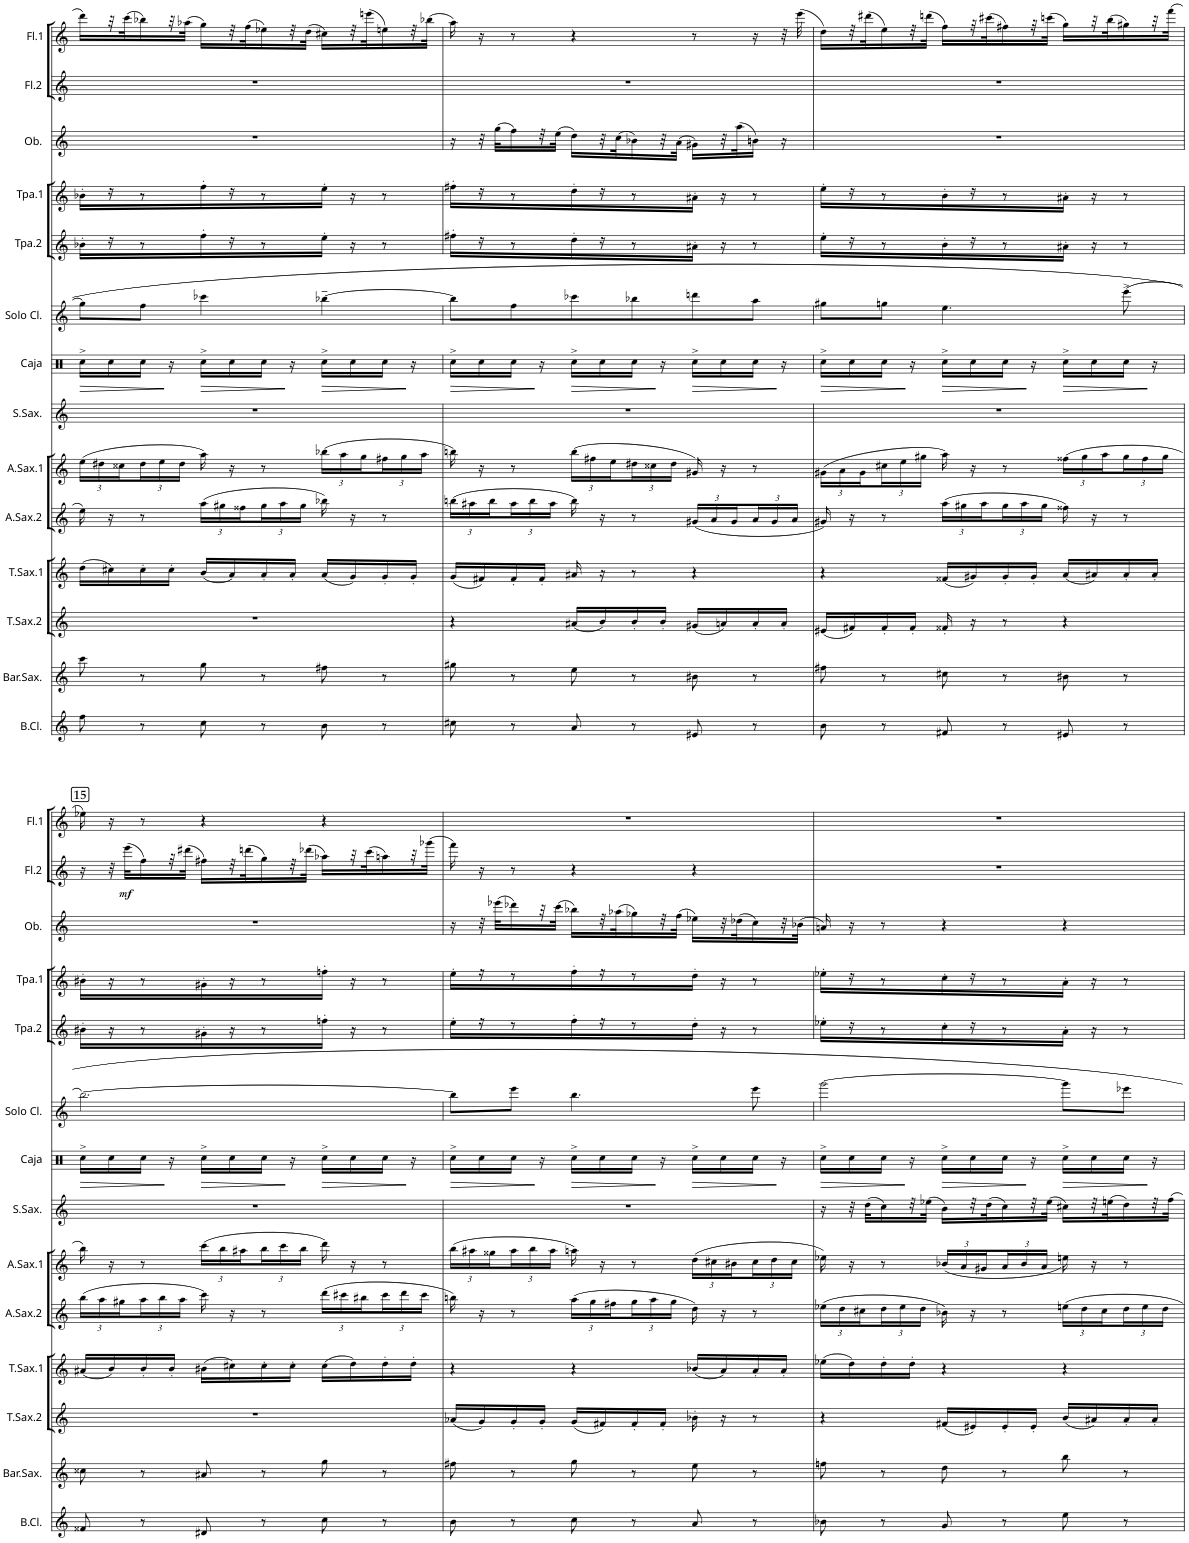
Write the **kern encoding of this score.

**kern	**kern	**kern	**kern	**kern	**kern	**kern	**kern	**dynam	**kern	**kern	**kern	**kern	**kern	**dynam	**kern
*part14	*part13	*part12	*part11	*part10	*part9	*part8	*part7	*part7	*part6	*part5	*part4	*part3	*part2	*part2	*part1
*staff14	*staff13	*staff12	*staff11	*staff10	*staff9	*staff8	*staff7	*staff7	*staff6	*staff5	*staff4	*staff3	*staff2	*staff2	*staff1
*I"B.Cl.	*I"Bar.Sax.	*I"T.Sax.2	*I"T.Sax.1	*I"A.Sax.2	*I"A.Sax.1	*I"S.Sax.	*I"Caja	*	*I"Solo Cl.	*I"Tpa.2	*I"Tpa.1	*I"Ob.	*I"Fl.2	*	*I"Fl.1
*I'B.Cl.	*I'Bar.Sax.	*I'T.Sax.2	*I'T.Sax.1	*I'A.Sax.2	*I'A.Sax.1	*I'S.Sax.	*I'Caja	*	*I'Solo Cl.	*I'Tpa.2	*I'Tpa.1	*I'Ob.	*I'Fl.2	*	*I'Fl.1
!!LO:PB:g=z
*clefG2	*clefG2	*clefG2	*clefG2	*clefG2	*clefG2	*clefG2	*clefX	*	*clefG2	*clefG2	*clefG2	*clefG2	*clefG2	*	*clefG2
*Trd8c14	*Trd12c21	*Trd8c14	*Trd8c14	*Trd5c9	*Trd5c9	*Trd1c2	*	*	*Trd2c3	*Trd4c7	*Trd4c7	*	*	*	*
*k[]	*k[]	*k[]	*k[]	*k[]	*k[]	*k[]	*k[]	*	*k[]	*k[]	*k[]	*k[]	*k[]	*	*k[]
*M3/4	*M3/4	*M3/4	*M3/4	*M3/4	*M3/4	*M3/4	*M3/4	*	*M3/4	*M3/4	*M3/4	*M3/4	*M3/4	*	*M3/4
*	*	*	*	*	*Xbrackettup	*	*	*	*	*	*	*	*	*	*
=46	=46	=46	=46	=46	=46	=46	=46	=46	=46	=46	=46	=46	=46	=46	=46
!	!	!	!	!	!	!	!	!LO:HP:b	!	!	!	!	!	!	!
8ff\	8ccc\	2.r	(16dd\LL	16ee\	(>24ee\LL	2.r	16Rcc^\LL	>	8gg-\L]	16b-X'\LL	16b-X'\LL	2.r	2.r	.	16ddd\LL
.	.	.	.	.	24dd#X\	.	.	.	.	.	.	.	.	.	.
.	.	.	16cc#X\)	16r	.	.	16Rcc\	.	.	16r	16r	.	.	.	32r
.	.	.	.	.	24cc##X\	.	.	.	.	.	.	.	.	.	.
.	.	.	.	.	.	.	.	.	.	.	.	.	.	.	(32ccc\J
8r	8r	.	16cc#'\	8r	24dd#\	.	16Rcc\JJ	.	8ff\J	8r	8r	.	.	.	16bb-X\)
.	.	.	.	.	24ee\	.	.	.	.	.	.	.	.	.	.
.	.	.	16cc#'\JJ	.	.	.	16r	]	.	.	.	.	.	.	32r
.	.	.	.	.	24dd#\JJ	.	.	.	.	.	.	.	.	.	.
.	.	.	.	.	.	.	.	.	.	.	.	.	.	.	(32aa-X\JJJ
*	*	*	*	*Xbrackettup	*	*	*	*	*	*	*	*	*	*	*
!	!	!	!	!	!	!	!	!LO:HP:b	!	!	!	!	!	!	!
8cc\	8gg\	.	(16b/LL	(24aa\LL	16aa\)	.	16Rcc^\LL	>	4ccc-X\	16ff'\L	16ff'\L	.	.	.	16gg\LL)
.	.	.	.	24gg#X\	.	.	.	.	.	.	.	.	.	.	.
.	.	.	16a/)	.	16r	.	16Rcc\	.	.	16r	16r	.	.	.	32r
.	.	.	.	24ff##X\	.	.	.	.	.	.	.	.	.	.	.
.	.	.	.	.	.	.	.	.	.	.	.	.	.	.	(32ff\J
8r	8r	.	16a'/	24gg#\	8r	.	16Rcc\JJ	.	.	8r	8r	.	.	.	16ee-X\)
.	.	.	.	24aa\	.	.	.	.	.	.	.	.	.	.	.
.	.	.	16a'/JJ	.	.	.	16r	]	.	.	.	.	.	.	32r
.	.	.	.	24gg#\JJ	.	.	.	.	.	.	.	.	.	.	.
.	.	.	.	.	.	.	.	.	.	.	.	.	.	.	(32dd\JJJ
!	!	!	!	!	!	!	!	!LO:HP:b	!	!	!	!	!	!	!
8b\	8ff#X\	.	(16a/LL	16bb-X\)	(24bb-X\LL	.	16Rcc^\LL	>	[4bb-X~\	16ee'\Jk	16ee'\Jk	.	.	.	16cc#X\LL)
.	.	.	.	.	24aa\	.	.	.	.	.	.	.	.	.	.
.	.	.	16g/)	16r	.	.	16Rcc\	.	.	16r	16r	.	.	.	32r
.	.	.	.	.	24gg\	.	.	.	.	.	.	.	.	.	.
.	.	.	.	.	.	.	.	.	.	.	.	.	.	.	(32eeen\J
8r	8r	.	16g'/	8r	24ff#X\	.	16Rcc\JJ	.	.	8r	8r	.	.	.	16een\)
.	.	.	.	.	24gg\	.	.	.	.	.	.	.	.	.	.
.	.	.	16g'/JJ	.	.	.	16r	]	.	.	.	.	.	.	32r
.	.	.	.	.	24aa\JJ	.	.	.	.	.	.	.	.	.	.
.	.	.	.	.	.	.	.	.	.	.	.	.	.	.	(32bb-X\JJJ
=47	=47	=47	=47	=47	=47	=47	=47	=47	=47	=47	=47	=47	=47	=47	=47
!	!	!	!	!	!	!	!	!LO:HP:b	!	!	!	!	!	!	!
8cc#X\	8gg#X\	4r	(16g/LL	(24bbn\LL	16bbn\)	2.r	16Rcc^\LL	>	8bb-\L]	16ff#X'\LL	16ff#X'\LL	16r	2.r	.	16aa\)
.	.	.	.	24aa#X\	.	.	.	.	.	.	.	.	.	.	.
.	.	.	16f#X/)	.	16r	.	16Rcc\	.	.	16r	16r	32r	.	.	16r
.	.	.	.	24bb\	.	.	.	.	.	.	.	.	.	.	.
.	.	.	.	.	.	.	.	.	.	.	.	(32gg\KLL	.	.	.
8r	8r	.	16f#'/	24aa#\	8r	.	16Rcc\JJ	.	8ff\	8r	8r	16ff\)	.	.	8r
.	.	.	.	24bb\	.	.	.	.	.	.	.	.	.	.	.
.	.	.	16f#'/JJ	.	.	.	16r	]	.	.	.	32r	.	.	.
.	.	.	.	24aa#\JJ	.	.	.	.	.	.	.	.	.	.	.
.	.	.	.	.	.	.	.	.	.	.	.	(32ee\JJJ	.	.	.
!	!	!	!	!	!	!	!	!LO:HP:b	!	!	!	!	!	!	!
8a/	8ee\	(16a#X/LL	16a#X/	16bb\)	(24bb\LL	.	16Rcc^\LL	>	8ccc-X\	16dd'\L	16dd'\L	16dd\LL)	.	.	4r
.	.	.	.	.	24ff#X\	.	.	.	.	.	.	.	.	.	.
.	.	16b/)	16r	16r	.	.	16Rcc\	.	.	16r	16r	32r	.	.	.
.	.	.	.	.	24ee\	.	.	.	.	.	.	.	.	.	.
.	.	.	.	.	.	.	.	.	.	.	.	(32cc\J	.	.	.
8r	8r	16b'/	8r	8r	24dd#X\	.	16Rcc\JJ	.	8bb-X\	8r	8r	16b-X\)	.	.	.
.	.	.	.	.	24cc##X\	.	.	.	.	.	.	.	.	.	.
.	.	16b'/JJ	.	.	.	.	16r	]	.	.	.	32r	.	.	.
.	.	.	.	.	24dd#\JJ	.	.	.	.	.	.	.	.	.	.
.	.	.	.	.	.	.	.	.	.	.	.	(32a\JJJ	.	.	.
!	!	!	!	!	!	!	!	!LO:HP:b	!	!	!	!	!	!	!
8e#X/	8b#X\	(16g#X/LL	4r	(24g#X/LL	16g#X/)	.	16Rcc^\LL	>	8dddn\	16a#X'\Jk	16a#X'\Jk	16g#X\LL)	.	.	8r
.	.	.	.	24a/	.	.	.	.	.	.	.	.	.	.	.
.	.	16an/)	.	.	16r	.	16Rcc\	.	.	16r	16r	32r	.	.	.
.	.	.	.	24g#/	.	.	.	.	.	.	.	.	.	.	.
.	.	.	.	.	.	.	.	.	.	.	.	(32aa\J	.	.	.
8r	8r	16a'/	.	24a/	8r	.	16Rcc\JJ	.	8aa\J	8r	8r	16bn\JJ)	.	.	16r
.	.	.	.	24g#/	.	.	.	.	.	.	.	.	.	.	.
.	.	16a'/JJ	.	.	.	.	16r	]	.	.	.	16r	.	.	32r
.	.	.	.	24a/JJ	.	.	.	.	.	.	.	.	.	.	.
.	.	.	.	.	.	.	.	.	.	.	.	.	.	.	(32eee\
=48	=48	=48	=48	=48	=48	=48	=48	=48	=48	=48	=48	=48	=48	=48	=48
!	!	!	!	!	!	!	!	!LO:HP:b	!	!	!	!	!	!	!
8b\	8ff#X\	(16e#X/LL	4r	16g#X/)	(>24g#X\LL	2.r	16Rcc^\LL	>	8gg#X\L	16ee'\LL	16ee'\LL	2.r	2.r	.	16dd\LL)
.	.	.	.	.	24a\	.	.	.	.	.	.	.	.	.	.
.	.	16f#X/)	.	16r	.	.	16Rcc\	.	.	16r	16r	.	.	.	32r
.	.	.	.	.	24g#\	.	.	.	.	.	.	.	.	.	.
.	.	.	.	.	.	.	.	.	.	.	.	.	.	.	(32ddd#X\J
8r	8r	16f#'/	.	8r	24cc#X\	.	16Rcc\JJ	.	8ggn\J	8r	8r	.	.	.	16ee\)
.	.	.	.	.	24ee\	.	.	.	.	.	.	.	.	.	.
.	.	16f#'/JJ	.	.	.	.	16r	]	.	.	.	.	.	.	32r
.	.	.	.	.	24gg#X\JJ	.	.	.	.	.	.	.	.	.	.
.	.	.	.	.	.	.	.	.	.	.	.	.	.	.	(32dddn\JJJ
!	!	!	!	!	!	!	!	!LO:HP:b	!	!	!	!	!	!	!
8f#X/	8cc#X\	16f##X'/	(16f##X/LL	(24aa\LL	16aa\)	.	16Rcc^\LL	>	4.ee\	16b'\L	16b'\L	.	.	.	16ff\LL)
.	.	.	.	24gg#X\	.	.	.	.	.	.	.	.	.	.	.
.	.	16r	16g#X/)	.	16r	.	16Rcc\	.	.	16r	16r	.	.	.	32r
.	.	.	.	24aa\	.	.	.	.	.	.	.	.	.	.	.
.	.	.	.	.	.	.	.	.	.	.	.	.	.	.	(32ccc#X\J
8r	8r	8r	16g#'/	24gg#\	8r	.	16Rcc\JJ	.	.	8r	8r	.	.	.	16ff#X\)
.	.	.	.	24aa\	.	.	.	.	.	.	.	.	.	.	.
.	.	.	16g#'/JJ	.	.	.	16r	]	.	.	.	.	.	.	32r
.	.	.	.	24gg#\JJ	.	.	.	.	.	.	.	.	.	.	.
.	.	.	.	.	.	.	.	.	.	.	.	.	.	.	(32cccn\JJJ
!	!	!	!	!	!	!	!	!LO:HP:b	!	!	!	!	!	!	!
8e#X/	8b#X\	4r	(16a/LL	16ff##X\)	(24ff##X\LL	.	16Rcc^\LL	>	.	16a#X'\Jk	16a#X'\Jk	.	.	.	16gg\LL)
.	.	.	.	.	24gg#\	.	.	.	.	.	.	.	.	.	.
.	.	.	16a#X/)	16r	.	.	16Rcc\	.	.	16r	16r	.	.	.	32r
.	.	.	.	.	24aa\	.	.	.	.	.	.	.	.	.	.
.	.	.	.	.	.	.	.	.	.	.	.	.	.	.	(32bb\J
8r	8r	.	16a#'/	8r	24gg#\	.	16Rcc\JJ	.	(8eee^\	8r	8r	.	.	.	16gg#X\)
.	.	.	.	.	24ff##\	.	.	.	.	.	.	.	.	.	.
.	.	.	16a#'/JJ	.	.	.	16r	]	.	.	.	.	.	.	32r
.	.	.	.	.	24gg#\JJ	.	.	.	.	.	.	.	.	.	.
.	.	.	.	.	.	.	.	.	.	.	.	.	.	.	(32fff\JJJ
!!LO:LB:g=z
!!LO:REH:place=s1:a:B:cj:fs=14:t=15
=49	=49	=49	=49	=49	=49	=49	=49	=49	=49	=49	=49	=49	=49	=49	=49
!	!	!	!	!	!	!	!	!LO:HP:b	!	!	!	!	!	!	!
8f##X/	8cc##X\	2.r	(16a#X/LL	(24bb\LL	16bb\)	2.r	16Rcc^\LL	>	[2.bb\)	16b#X'\LL	16b#X'\LL	2.r	16r	.	16ee-X\)
.	.	.	.	24aa\	.	.	.	.	.	.	.	.	.	.	.
.	.	.	16b/)	.	16r	.	16Rcc\	.	.	16r	16r	.	32r	.	16r
.	.	.	.	24gg#X\	.	.	.	.	.	.	.	.	.	.	.
!	!	!	!	!	!	!	!	!	!	!	!	!	!	!LO:DY:b	!
.	.	.	.	.	.	.	.	.	.	.	.	.	(32eee\KLL	mf	.
8r	8r	.	16b'/	24aa\	8r	.	16Rcc\JJ	.	.	8r	8r	.	16ff\)	.	8r
.	.	.	.	24bb\	.	.	.	.	.	.	.	.	.	.	.
.	.	.	16b'/JJ	.	.	.	16r	]	.	.	.	.	32r	.	.
.	.	.	.	24aa\JJ	.	.	.	.	.	.	.	.	.	.	.
.	.	.	.	.	.	.	.	.	.	.	.	.	(32ddd#X\JJJ	.	.
!	!	!	!	!	!	!	!	!LO:HP:b	!	!	!	!	!	!	!
8d#X/	8a#X/	.	(16b#X\LL	16ccc\)	(24ccc\LL	.	16Rcc^\LL	>	.	16g#X'\L	16g#X'\L	.	16ff#X\LL)	.	4r
.	.	.	.	.	24bb\	.	.	.	.	.	.	.	.	.	.
.	.	.	16cc#X\)	16r	.	.	16Rcc\	.	.	16r	16r	.	32r	.	.
.	.	.	.	.	24aa#X\	.	.	.	.	.	.	.	.	.	.
.	.	.	.	.	.	.	.	.	.	.	.	.	(32dddn\J	.	.
8r	8r	.	16cc#'\	8r	24bb\	.	16Rcc\JJ	.	.	8r	8r	.	16gg\)	.	.
.	.	.	.	.	24ccc\	.	.	.	.	.	.	.	.	.	.
.	.	.	16cc#'\JJ	.	.	.	16r	]	.	.	.	.	32r	.	.
.	.	.	.	.	24bb\JJ	.	.	.	.	.	.	.	.	.	.
.	.	.	.	.	.	.	.	.	.	.	.	.	(32ddd-X\JJJ	.	.
!	!	!	!	!	!	!	!	!LO:HP:b	!	!	!	!	!	!	!
8cc\	8gg\	.	(16cc#\LL	(24ddd\LL	16ddd\)	.	16Rcc^\LL	>	.	16ffn'\Jk	16ffn'\Jk	.	16aa-X\LL)	.	4r
.	.	.	.	24ccc#X\	.	.	.	.	.	.	.	.	.	.	.
.	.	.	16dd\)	.	16r	.	16Rcc\	.	.	16r	16r	.	32r	.	.
.	.	.	.	24bb#X\	.	.	.	.	.	.	.	.	.	.	.
.	.	.	.	.	.	.	.	.	.	.	.	.	(32ccc\J	.	.
8r	8r	.	16dd'\	24ccc#\	8r	.	16Rcc\JJ	.	.	8r	8r	.	16aan\)	.	.
.	.	.	.	24ddd\	.	.	.	.	.	.	.	.	.	.	.
.	.	.	16dd'\JJ	.	.	.	16r	]	.	.	.	.	32r	.	.
.	.	.	.	24ccc#\JJ	.	.	.	.	.	.	.	.	.	.	.
.	.	.	.	.	.	.	.	.	.	.	.	.	(32ggg-X\JJJ	.	.
=50	=50	=50	=50	=50	=50	=50	=50	=50	=50	=50	=50	=50	=50	=50	=50
!	!	!	!	!	!	!	!	!LO:HP:b	!	!	!	!	!	!	!
8b\	8ff#X\	(16a-X/LL	4r	16bbn\)	(24bb\LL	2.r	16Rcc^\LL	>	8bb\L]	16ee'\LL	16ee'\LL	16r	16fff\)	.	2.r
.	.	.	.	.	24aa#X\	.	.	.	.	.	.	.	.	.	.
.	.	16g/)	.	16r	.	.	16Rcc\	.	.	16r	16r	32r	16r	.	.
.	.	.	.	.	24gg##X\	.	.	.	.	.	.	.	.	.	.
.	.	.	.	.	.	.	.	.	.	.	.	(32eee-X\KLL	.	.	.
8r	8r	16g'/	.	8r	24aa#\	.	16Rcc\JJ	.	8eee\J	8r	8r	16ddd-X\)	8r	.	.
.	.	.	.	.	24bb\	.	.	.	.	.	.	.	.	.	.
.	.	16g'/JJ	.	.	.	.	16r	]	.	.	.	32r	.	.	.
.	.	.	.	.	24aa#\JJ	.	.	.	.	.	.	.	.	.	.
.	.	.	.	.	.	.	.	.	.	.	.	(32ccc\JJJ	.	.	.
!	!	!	!	!	!	!	!	!LO:HP:b	!	!	!	!	!	!	!
8cc\	8gg\	(16g/LL	4r	(24aa\LL	16aan\)	.	16Rcc^\LL	>	4.bb\	16ff'\L	16ff'\L	16bb-X\LL)	4r	.	.
.	.	.	.	24gg\	.	.	.	.	.	.	.	.	.	.	.
.	.	16f#X/)	.	.	16r	.	16Rcc\	.	.	16r	16r	32r	.	.	.
.	.	.	.	24ff#X\	.	.	.	.	.	.	.	.	.	.	.
.	.	.	.	.	.	.	.	.	.	.	.	(32aa-X\J	.	.	.
8r	8r	16f#'/	.	24gg\	8r	.	16Rcc\JJ	.	.	8r	8r	16gg-X\)	.	.	.
.	.	.	.	24aa\	.	.	.	.	.	.	.	.	.	.	.
.	.	16f#'/JJ	.	.	.	.	16r	]	.	.	.	32r	.	.	.
.	.	.	.	24gg\JJ	.	.	.	.	.	.	.	.	.	.	.
.	.	.	.	.	.	.	.	.	.	.	.	(32ff\JJJ	.	.	.
!	!	!	!	!	!	!	!	!LO:HP:b	!	!	!	!	!	!	!
8a/	8ee\	16b-X'\	(16b-X/LL	16dd\)	(24dd\LL	.	16Rcc^\LL	>	.	16dd'\Jk	16dd'\Jk	16ee-X\LL)	4r	.	.
.	.	.	.	.	24cc#X\	.	.	.	.	.	.	.	.	.	.
.	.	16r	16a/)	16r	.	.	16Rcc\	.	.	16r	16r	32r	.	.	.
.	.	.	.	.	24b#X\	.	.	.	.	.	.	.	.	.	.
.	.	.	.	.	.	.	.	.	.	.	.	(32dd-X\J	.	.	.
8r	8r	8r	16a'/	8r	24cc#\	.	16Rcc\JJ	.	8eee\	8r	8r	16cc\)	.	.	.
.	.	.	.	.	24dd\	.	.	.	.	.	.	.	.	.	.
.	.	.	16a'/JJ	.	.	.	16r	]	.	.	.	32r	.	.	.
.	.	.	.	.	24cc#\JJ	.	.	.	.	.	.	.	.	.	.
.	.	.	.	.	.	.	.	.	.	.	.	(32b-X\JJJ	.	.	.
=51	=51	=51	=51	=51	=51	=51	=51	=51	=51	=51	=51	=51	=51	=51	=51
!	!	!	!	!	!	!	!	!LO:HP:b	!	!	!	!	!	!	!
8b-X\	8ffn\	4r	(16ee-X\LL	(24ee-X\LL	16ee-X\)	16r	16Rcc^\LL	>	[2ggg\	16ee-X'\LL	16ee-X'\LL	16an/)	2.r	.	2.r
.	.	.	.	24dd\	.	.	.	.	.	.	.	.	.	.	.
.	.	.	16dd\)	.	16r	32r	16Rcc\	.	.	16r	16r	16r	.	.	.
.	.	.	.	24cc#X\	.	.	.	.	.	.	.	.	.	.	.
.	.	.	.	.	.	(32dd\KLL	.	.	.	.	.	.	.	.	.
8r	8r	.	16dd'\	24dd\	8r	16cc\)	16Rcc\JJ	.	.	8r	8r	8r	.	.	.
.	.	.	.	24ee-\	.	.	.	.	.	.	.	.	.	.	.
.	.	.	16dd'\JJ	.	.	32r	16r	]	.	.	.	.	.	.	.
.	.	.	.	24dd\JJ	.	.	.	.	.	.	.	.	.	.	.
.	.	.	.	.	.	(32ee-X\JJJ	.	.	.	.	.	.	.	.	.
!	!	!	!	!	!	!	!	!LO:HP:b	!	!	!	!	!	!	!
8g/	8dd\	(16f#X/LL	4r	16b-X\)	(<24b-X/LL	16b\LL)	16Rcc^\LL	>	.	16cc'\L	16cc'\L	4r	.	.	.
.	.	.	.	.	24a/	.	.	.	.	.	.	.	.	.	.
.	.	16e#X/)	.	16r	.	32r	16Rcc\	.	.	16r	16r	.	.	.	.
.	.	.	.	.	24g#X/	.	.	.	.	.	.	.	.	.	.
.	.	.	.	.	.	(32dd\J	.	.	.	.	.	.	.	.	.
8r	8r	16e#'/	.	8r	24a/	16cc\)	16Rcc\JJ	.	.	8r	8r	.	.	.	.
.	.	.	.	.	24b-/	.	.	.	.	.	.	.	.	.	.
.	.	16e#'/JJ	.	.	.	32r	16r	]	.	.	.	.	.	.	.
.	.	.	.	.	24a/JJ	.	.	.	.	.	.	.	.	.	.
.	.	.	.	.	.	(32ee-\JJJ	.	.	.	.	.	.	.	.	.
!	!	!	!	!	!	!	!	!LO:HP:b	!	!	!	!	!	!	!
8ee\	8bb\	(16b/LL	4r	24een\LL	16een\)	16cc#X\LL)	16Rcc^\LL	>	8ggg\L]	16a'\Jk	16a'\Jk	4r	.	.	.
.	.	.	.	24dd\	.	.	.	.	.	.	.	.	.	.	.
.	.	16a#X/)	.	.	16r	32r	16Rcc\	.	.	16r	16r	.	.	.	.
.	.	.	.	24cc#\	.	.	.	.	.	.	.	.	.	.	.
.	.	.	.	.	.	(32een\J	.	.	.	.	.	.	.	.	.
8r	8r	16a#'/	.	24dd\	8r	16dd\)	16Rcc\JJ	.	8eee-X\J	8r	8r	.	.	.	.
.	.	.	.	24ee\	.	.	.	.	.	.	.	.	.	.	.
.	.	16a#'/JJ	.	.	.	32r	16r	]	.	.	.	.	.	.	.
.	.	.	.	24dd\JJ	.	.	.	.	.	.	.	.	.	.	.
.	.	.	.	.	.	32ff\JJJ	.	.	.	.	.	.	.	.	.
=	=	=	=	=	=	=	=	=	=	=	=	=	=	=	=
*-	*-	*-	*-	*-	*-	*-	*-	*-	*-	*-	*-	*-	*-	*-	*-
